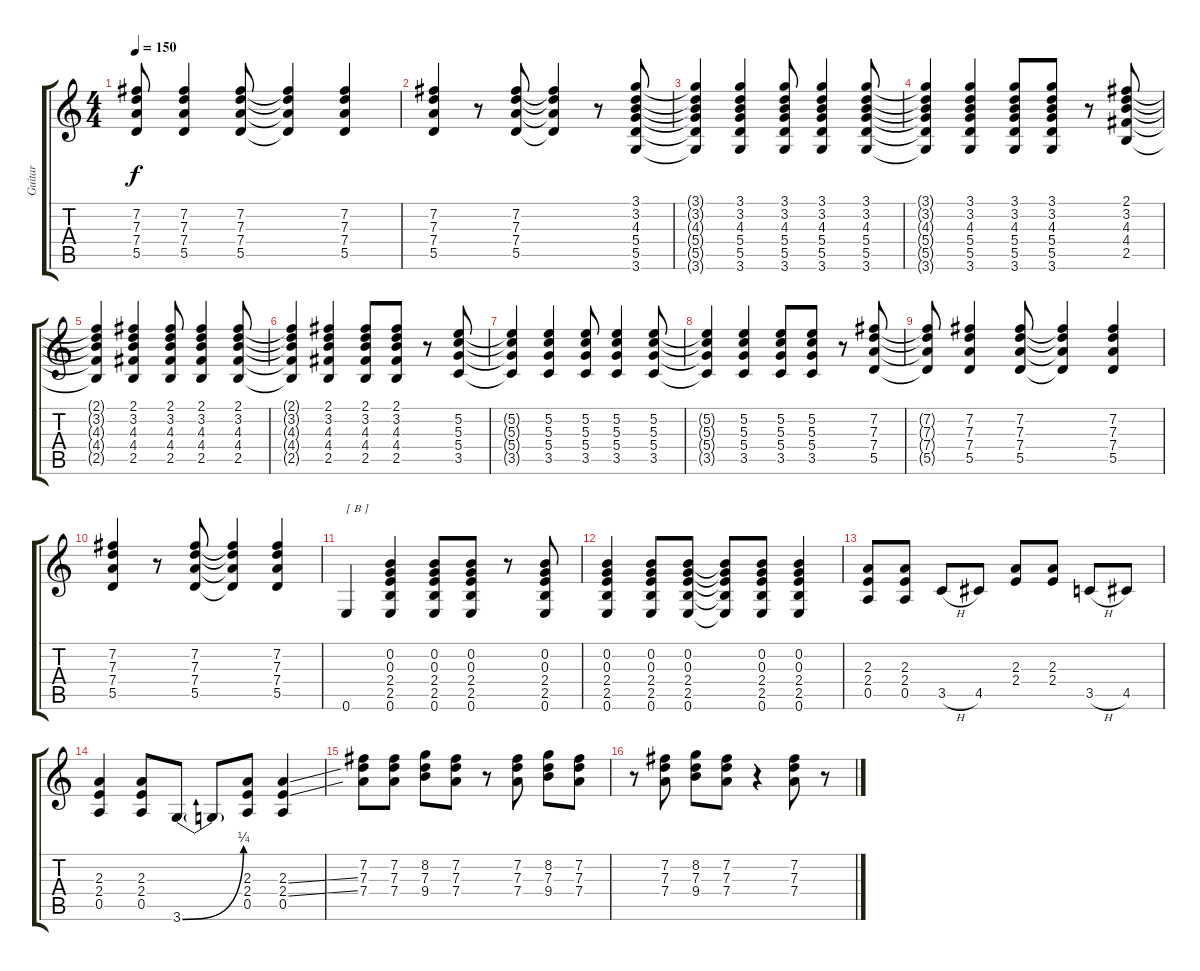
\track ("Guitar" "Guitar") {instrument acousticguitarsteel}
\staff {score tabs}
\tuning (E4 B3 G3 D3 A2 E2) {hide}
\ts (4 4)
\tempo 150
\clef g2
\ks c
(7.2{t} 7.3{t} 7.4{t} 5.5{t}).8{dy f} (7.2 7.3 7.4 5.5).4 (7.2 7.3 7.4 5.5).8 (7.2{t} 7.3{t} 7.4{t} 5.5{t}).4 (7.2 7.3 7.4 5.5).4 |
(7.2 7.3 7.4 5.5).4 r.8 (7.2 7.3 7.4 5.5).8 (7.2{t} 7.3{t} 7.4{t} 5.5{t}).4 r.8 (3.1 3.2 4.3 5.4 5.5 3.6).8 |
(3.1{t} 3.2{t} 4.3{t} 5.4{t} 5.5{t} 3.6{t}).4 (3.1 3.2 4.3 5.4 5.5 3.6).4 (3.1 3.2 4.3 5.4 5.5 3.6).8 (3.1 3.2 4.3 5.4 5.5 3.6).4 (3.1 3.2 4.3 5.4 5.5 3.6).8 |
(3.1{t} 3.2{t} 4.3{t} 5.4{t} 5.5{t} 3.6{t}).4 (3.1 3.2 4.3 5.4 5.5 3.6).4 (3.1 3.2 4.3 5.4 5.5 3.6).8 (3.1 3.2 4.3 5.4 5.5 3.6).8 r.8 (2.1 3.2 4.3 4.4 2.5).8 |
(2.1{t} 3.2{t} 4.3{t} 4.4{t} 2.5{t}).4 (2.1 3.2 4.3 4.4 2.5).4 (2.1 3.2 4.3 4.4 2.5).8 (2.1 3.2 4.3 4.4 2.5).4 (2.1 3.2 4.3 4.4 2.5).8 |
(2.1{t} 3.2{t} 4.3{t} 4.4{t} 2.5{t}).4 (2.1 3.2 4.3 4.4 2.5).4 (2.1 3.2 4.3 4.4 2.5).8 (2.1 3.2 4.3 4.4 2.5).8 r.8 (5.2 5.3 5.4 3.5).8 |
(5.2{t} 5.3{t} 5.4{t} 3.5{t}).4 (5.2 5.3 5.4 3.5).4 (5.2 5.3 5.4 3.5).8 (5.2 5.3 5.4 3.5).4 (5.2 5.3 5.4 3.5).8 |
(5.2{t} 5.3{t} 5.4{t} 3.5{t}).4 (5.2 5.3 5.4 3.5).4 (5.2 5.3 5.4 3.5).8 (5.2 5.3 5.4 3.5).8 r.8 (7.2 7.3 7.4 5.5).8 |
(7.2{t} 7.3{t} 7.4{t} 5.5{t}).8 (7.2 7.3 7.4 5.5).4 (7.2 7.3 7.4 5.5).8 (7.2{t} 7.3{t} 7.4{t} 5.5{t}).4 (7.2 7.3 7.4 5.5).4 |
(7.2 7.3 7.4 5.5).4 r.8 (7.2 7.3 7.4 5.5).8 (7.2{t} 7.3{t} 7.4{t} 5.5{t}).4 (7.2 7.3 7.4 5.5).4 |
0.6.4{txt "[ B ]"} (0.2 0.3 2.4 2.5 0.6).4 (0.2 0.3 2.4 2.5 0.6).8 (0.2 0.3 2.4 2.5 0.6).8 r.8 (0.2 0.3 2.4 2.5 0.6).8 |
(0.2 0.3 2.4 2.5 0.6).4 (0.2 0.3 2.4 2.5 0.6).8 (0.2 0.3 2.4 2.5 0.6).8 (0.2{t} 0.3{t} 2.4{t} 2.5{t} 0.6{t}).8 (0.2 0.3 2.4 2.5 0.6).8 (0.2 0.3 2.4 2.5 0.6).4 |
(2.3 2.4 0.5).8 (2.3 2.4 0.5).8 3.5{h}.8 4.5.8 (2.3 2.4).8 (2.3 2.4).8 3.5{h}.8 4.5.8 |
(2.3 2.4 0.5).4 (2.3 2.4 0.5).8 3.6{be (bend 0 0 60 1)}.8 3.6{t}.8 (2.3 2.4 0.5).8 (2.3{ss} 2.4{ss} 0.5).4 |
(7.2 7.3 7.4).8 (7.2 7.3 7.4).8 (8.2 7.3 9.4).8 (7.2 7.3 7.4).8 r.8 (7.2 7.3 7.4).8 (8.2 7.3 9.4).8 (7.2 7.3 7.4).8 |
r.8 (7.2 7.3 7.4).8 (8.2 7.3 9.4).8 (7.2 7.3 7.4).8 r.4 (7.2 7.3 7.4).8 r.8
